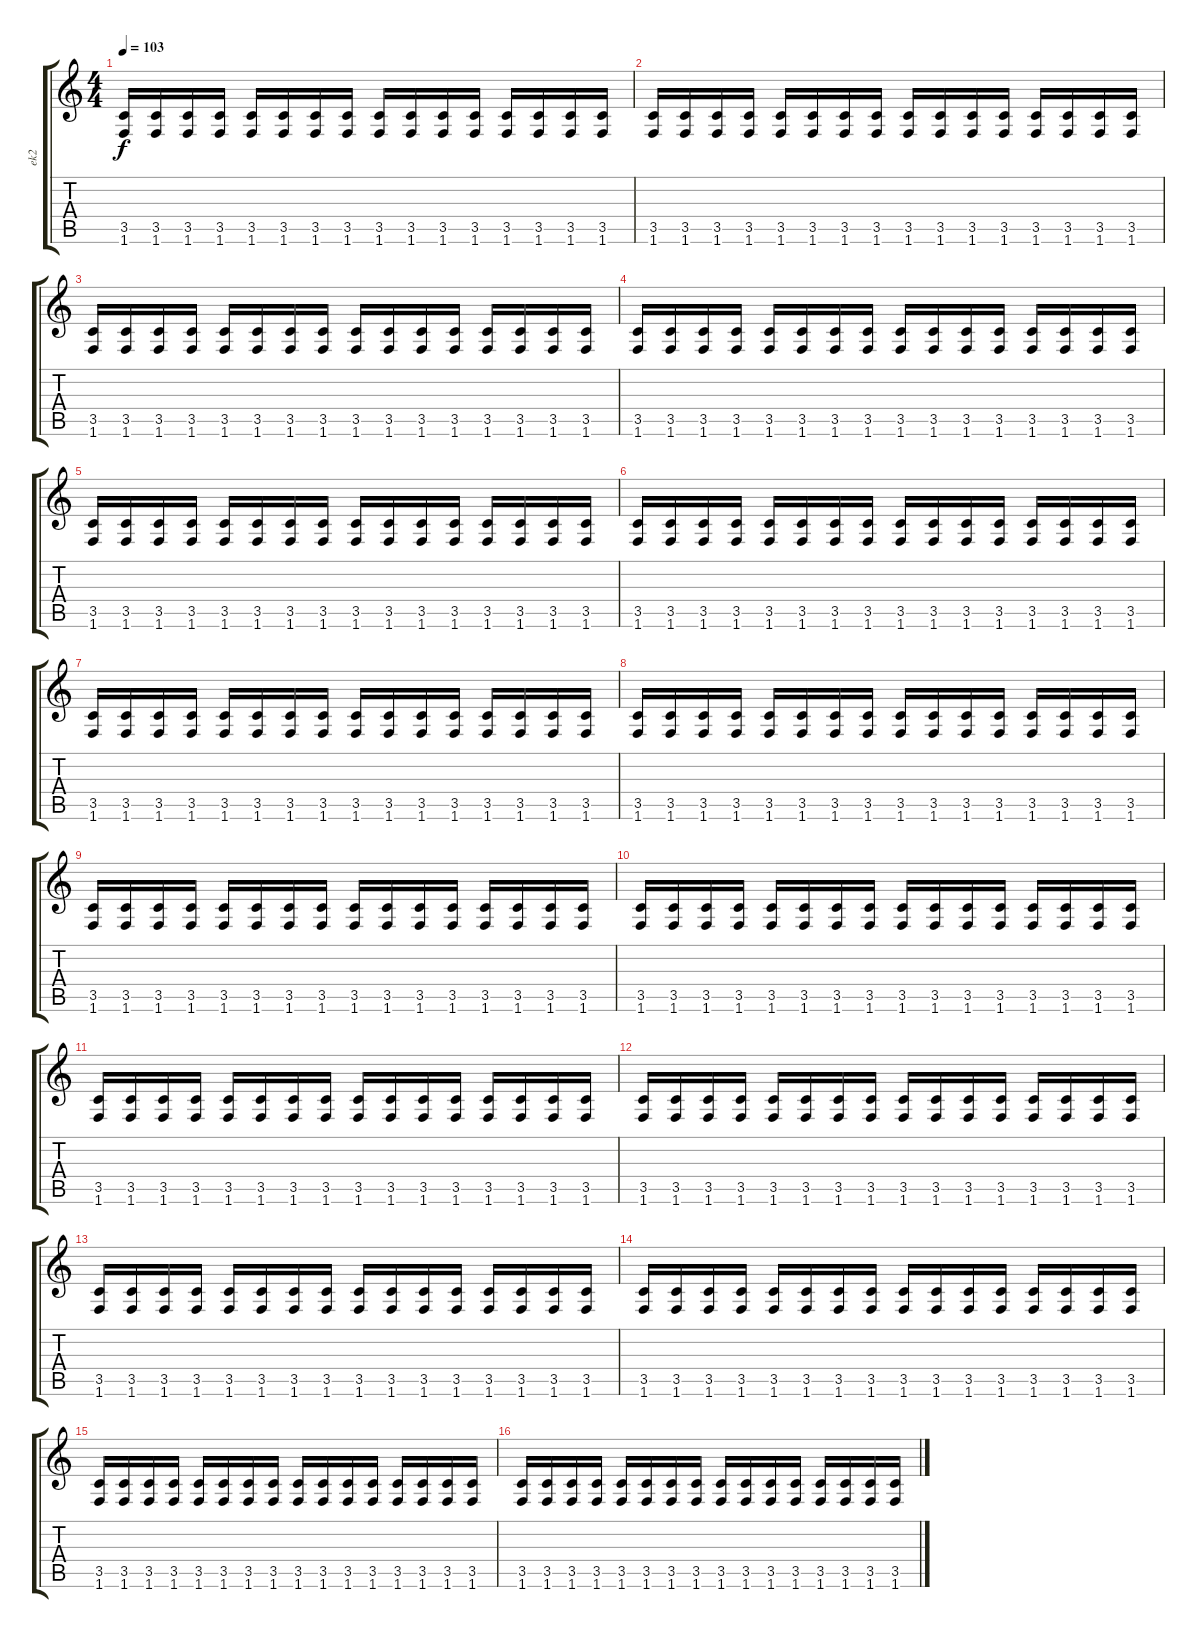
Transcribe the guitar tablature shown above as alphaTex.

\track ("ek2" "ek2") {instrument overdrivenguitar}
\staff {score tabs}
\tuning (E4 B3 G3 D3 A2 E2) {hide}
\ts (4 4)
\tempo 103
\clef g2
\ks c
(3.5 1.6).16{dy f} (3.5 1.6).16 (3.5 1.6).16 (3.5 1.6).16 (3.5 1.6).16 (3.5 1.6).16 (3.5 1.6).16 (3.5 1.6).16 (3.5 1.6).16 (3.5 1.6).16 (3.5 1.6).16 (3.5 1.6).16 (3.5 1.6).16 (3.5 1.6).16 (3.5 1.6).16 (3.5 1.6).16 |
(3.5 1.6).16 (3.5 1.6).16 (3.5 1.6).16 (3.5 1.6).16 (3.5 1.6).16 (3.5 1.6).16 (3.5 1.6).16 (3.5 1.6).16 (3.5 1.6).16 (3.5 1.6).16 (3.5 1.6).16 (3.5 1.6).16 (3.5 1.6).16 (3.5 1.6).16 (3.5 1.6).16 (3.5 1.6).16 |
(3.5 1.6).16 (3.5 1.6).16 (3.5 1.6).16 (3.5 1.6).16 (3.5 1.6).16 (3.5 1.6).16 (3.5 1.6).16 (3.5 1.6).16 (3.5 1.6).16 (3.5 1.6).16 (3.5 1.6).16 (3.5 1.6).16 (3.5 1.6).16 (3.5 1.6).16 (3.5 1.6).16 (3.5 1.6).16 |
(3.5 1.6).16 (3.5 1.6).16 (3.5 1.6).16 (3.5 1.6).16 (3.5 1.6).16 (3.5 1.6).16 (3.5 1.6).16 (3.5 1.6).16 (3.5 1.6).16 (3.5 1.6).16 (3.5 1.6).16 (3.5 1.6).16 (3.5 1.6).16 (3.5 1.6).16 (3.5 1.6).16 (3.5 1.6).16 |
(3.5 1.6).16 (3.5 1.6).16 (3.5 1.6).16 (3.5 1.6).16 (3.5 1.6).16 (3.5 1.6).16 (3.5 1.6).16 (3.5 1.6).16 (3.5 1.6).16 (3.5 1.6).16 (3.5 1.6).16 (3.5 1.6).16 (3.5 1.6).16 (3.5 1.6).16 (3.5 1.6).16 (3.5 1.6).16 |
(3.5 1.6).16 (3.5 1.6).16 (3.5 1.6).16 (3.5 1.6).16 (3.5 1.6).16 (3.5 1.6).16 (3.5 1.6).16 (3.5 1.6).16 (3.5 1.6).16 (3.5 1.6).16 (3.5 1.6).16 (3.5 1.6).16 (3.5 1.6).16 (3.5 1.6).16 (3.5 1.6).16 (3.5 1.6).16 |
(3.5 1.6).16 (3.5 1.6).16 (3.5 1.6).16 (3.5 1.6).16 (3.5 1.6).16 (3.5 1.6).16 (3.5 1.6).16 (3.5 1.6).16 (3.5 1.6).16 (3.5 1.6).16 (3.5 1.6).16 (3.5 1.6).16 (3.5 1.6).16 (3.5 1.6).16 (3.5 1.6).16 (3.5 1.6).16 |
(3.5 1.6).16 (3.5 1.6).16 (3.5 1.6).16 (3.5 1.6).16 (3.5 1.6).16 (3.5 1.6).16 (3.5 1.6).16 (3.5 1.6).16 (3.5 1.6).16 (3.5 1.6).16 (3.5 1.6).16 (3.5 1.6).16 (3.5 1.6).16 (3.5 1.6).16 (3.5 1.6).16 (3.5 1.6).16 |
(3.5 1.6).16 (3.5 1.6).16 (3.5 1.6).16 (3.5 1.6).16 (3.5 1.6).16 (3.5 1.6).16 (3.5 1.6).16 (3.5 1.6).16 (3.5 1.6).16 (3.5 1.6).16 (3.5 1.6).16 (3.5 1.6).16 (3.5 1.6).16 (3.5 1.6).16 (3.5 1.6).16 (3.5 1.6).16 |
(3.5 1.6).16 (3.5 1.6).16 (3.5 1.6).16 (3.5 1.6).16 (3.5 1.6).16 (3.5 1.6).16 (3.5 1.6).16 (3.5 1.6).16 (3.5 1.6).16 (3.5 1.6).16 (3.5 1.6).16 (3.5 1.6).16 (3.5 1.6).16 (3.5 1.6).16 (3.5 1.6).16 (3.5 1.6).16 |
(3.5 1.6).16 (3.5 1.6).16 (3.5 1.6).16 (3.5 1.6).16 (3.5 1.6).16 (3.5 1.6).16 (3.5 1.6).16 (3.5 1.6).16 (3.5 1.6).16 (3.5 1.6).16 (3.5 1.6).16 (3.5 1.6).16 (3.5 1.6).16 (3.5 1.6).16 (3.5 1.6).16 (3.5 1.6).16 |
(3.5 1.6).16 (3.5 1.6).16 (3.5 1.6).16 (3.5 1.6).16 (3.5 1.6).16 (3.5 1.6).16 (3.5 1.6).16 (3.5 1.6).16 (3.5 1.6).16 (3.5 1.6).16 (3.5 1.6).16 (3.5 1.6).16 (3.5 1.6).16 (3.5 1.6).16 (3.5 1.6).16 (3.5 1.6).16 |
(3.5 1.6).16 (3.5 1.6).16 (3.5 1.6).16 (3.5 1.6).16 (3.5 1.6).16 (3.5 1.6).16 (3.5 1.6).16 (3.5 1.6).16 (3.5 1.6).16 (3.5 1.6).16 (3.5 1.6).16 (3.5 1.6).16 (3.5 1.6).16 (3.5 1.6).16 (3.5 1.6).16 (3.5 1.6).16 |
(3.5 1.6).16 (3.5 1.6).16 (3.5 1.6).16 (3.5 1.6).16 (3.5 1.6).16 (3.5 1.6).16 (3.5 1.6).16 (3.5 1.6).16 (3.5 1.6).16 (3.5 1.6).16 (3.5 1.6).16 (3.5 1.6).16 (3.5 1.6).16 (3.5 1.6).16 (3.5 1.6).16 (3.5 1.6).16 |
(3.5 1.6).16 (3.5 1.6).16 (3.5 1.6).16 (3.5 1.6).16 (3.5 1.6).16 (3.5 1.6).16 (3.5 1.6).16 (3.5 1.6).16 (3.5 1.6).16 (3.5 1.6).16 (3.5 1.6).16 (3.5 1.6).16 (3.5 1.6).16 (3.5 1.6).16 (3.5 1.6).16 (3.5 1.6).16 |
(3.5 1.6).16 (3.5 1.6).16 (3.5 1.6).16 (3.5 1.6).16 (3.5 1.6).16 (3.5 1.6).16 (3.5 1.6).16 (3.5 1.6).16 (3.5 1.6).16 (3.5 1.6).16 (3.5 1.6).16 (3.5 1.6).16 (3.5 1.6).16 (3.5 1.6).16 (3.5 1.6).16 (3.5 1.6).16
